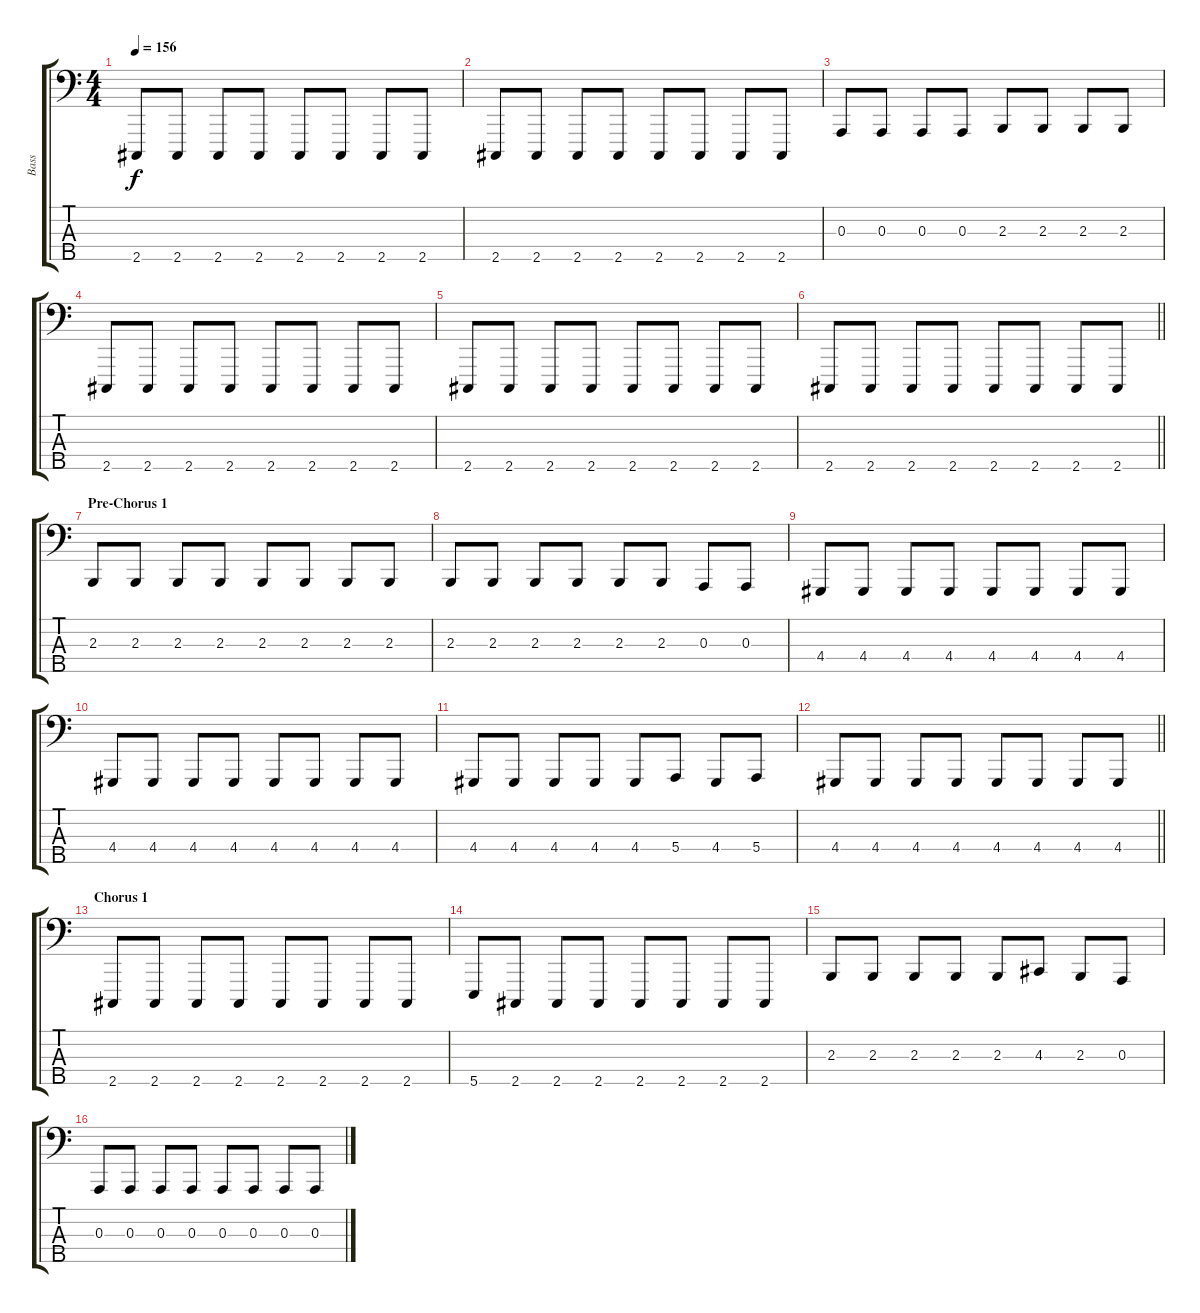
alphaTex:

\track ("Bass" "Bass") {instrument lead8bassandlead}
\staff {score tabs}
\tuning (G2 D2 A1 E1 B0) {hide}
\ts (4 4)
\tempo 156
\clef f4
\ks c
2.5.8{dy f} 2.5.8 2.5.8 2.5.8 2.5.8 2.5.8 2.5.8 2.5.8 |
2.5.8 2.5.8 2.5.8 2.5.8 2.5.8 2.5.8 2.5.8 2.5.8 |
0.3.8 0.3.8 0.3.8 0.3.8 2.3.8 2.3.8 2.3.8 2.3.8 |
2.5.8 2.5.8 2.5.8 2.5.8 2.5.8 2.5.8 2.5.8 2.5.8 |
2.5.8 2.5.8 2.5.8 2.5.8 2.5.8 2.5.8 2.5.8 2.5.8 |
\barLineRight lightlight
2.5.8 2.5.8 2.5.8 2.5.8 2.5.8 2.5.8 2.5.8 2.5.8 |
\section ("" "Pre-Chorus 1")
2.3.8 2.3.8 2.3.8 2.3.8 2.3.8 2.3.8 2.3.8 2.3.8 |
2.3.8 2.3.8 2.3.8 2.3.8 2.3.8 2.3.8 0.3.8 0.3.8 |
4.4.8 4.4.8 4.4.8 4.4.8 4.4.8 4.4.8 4.4.8 4.4.8 |
4.4.8 4.4.8 4.4.8 4.4.8 4.4.8 4.4.8 4.4.8 4.4.8 |
4.4.8 4.4.8 4.4.8 4.4.8 4.4.8 5.4.8 4.4.8 5.4.8 |
\barLineRight lightlight
4.4.8 4.4.8 4.4.8 4.4.8 4.4.8 4.4.8 4.4.8 4.4.8 |
\section ("" "Chorus 1")
2.5.8 2.5.8 2.5.8 2.5.8 2.5.8 2.5.8 2.5.8 2.5.8 |
5.5.8 2.5.8 2.5.8 2.5.8 2.5.8 2.5.8 2.5.8 2.5.8 |
2.3.8 2.3.8 2.3.8 2.3.8 2.3.8 4.3.8 2.3.8 0.3.8 |
0.3.8 0.3.8 0.3.8 0.3.8 0.3.8 0.3.8 0.3.8 0.3.8
